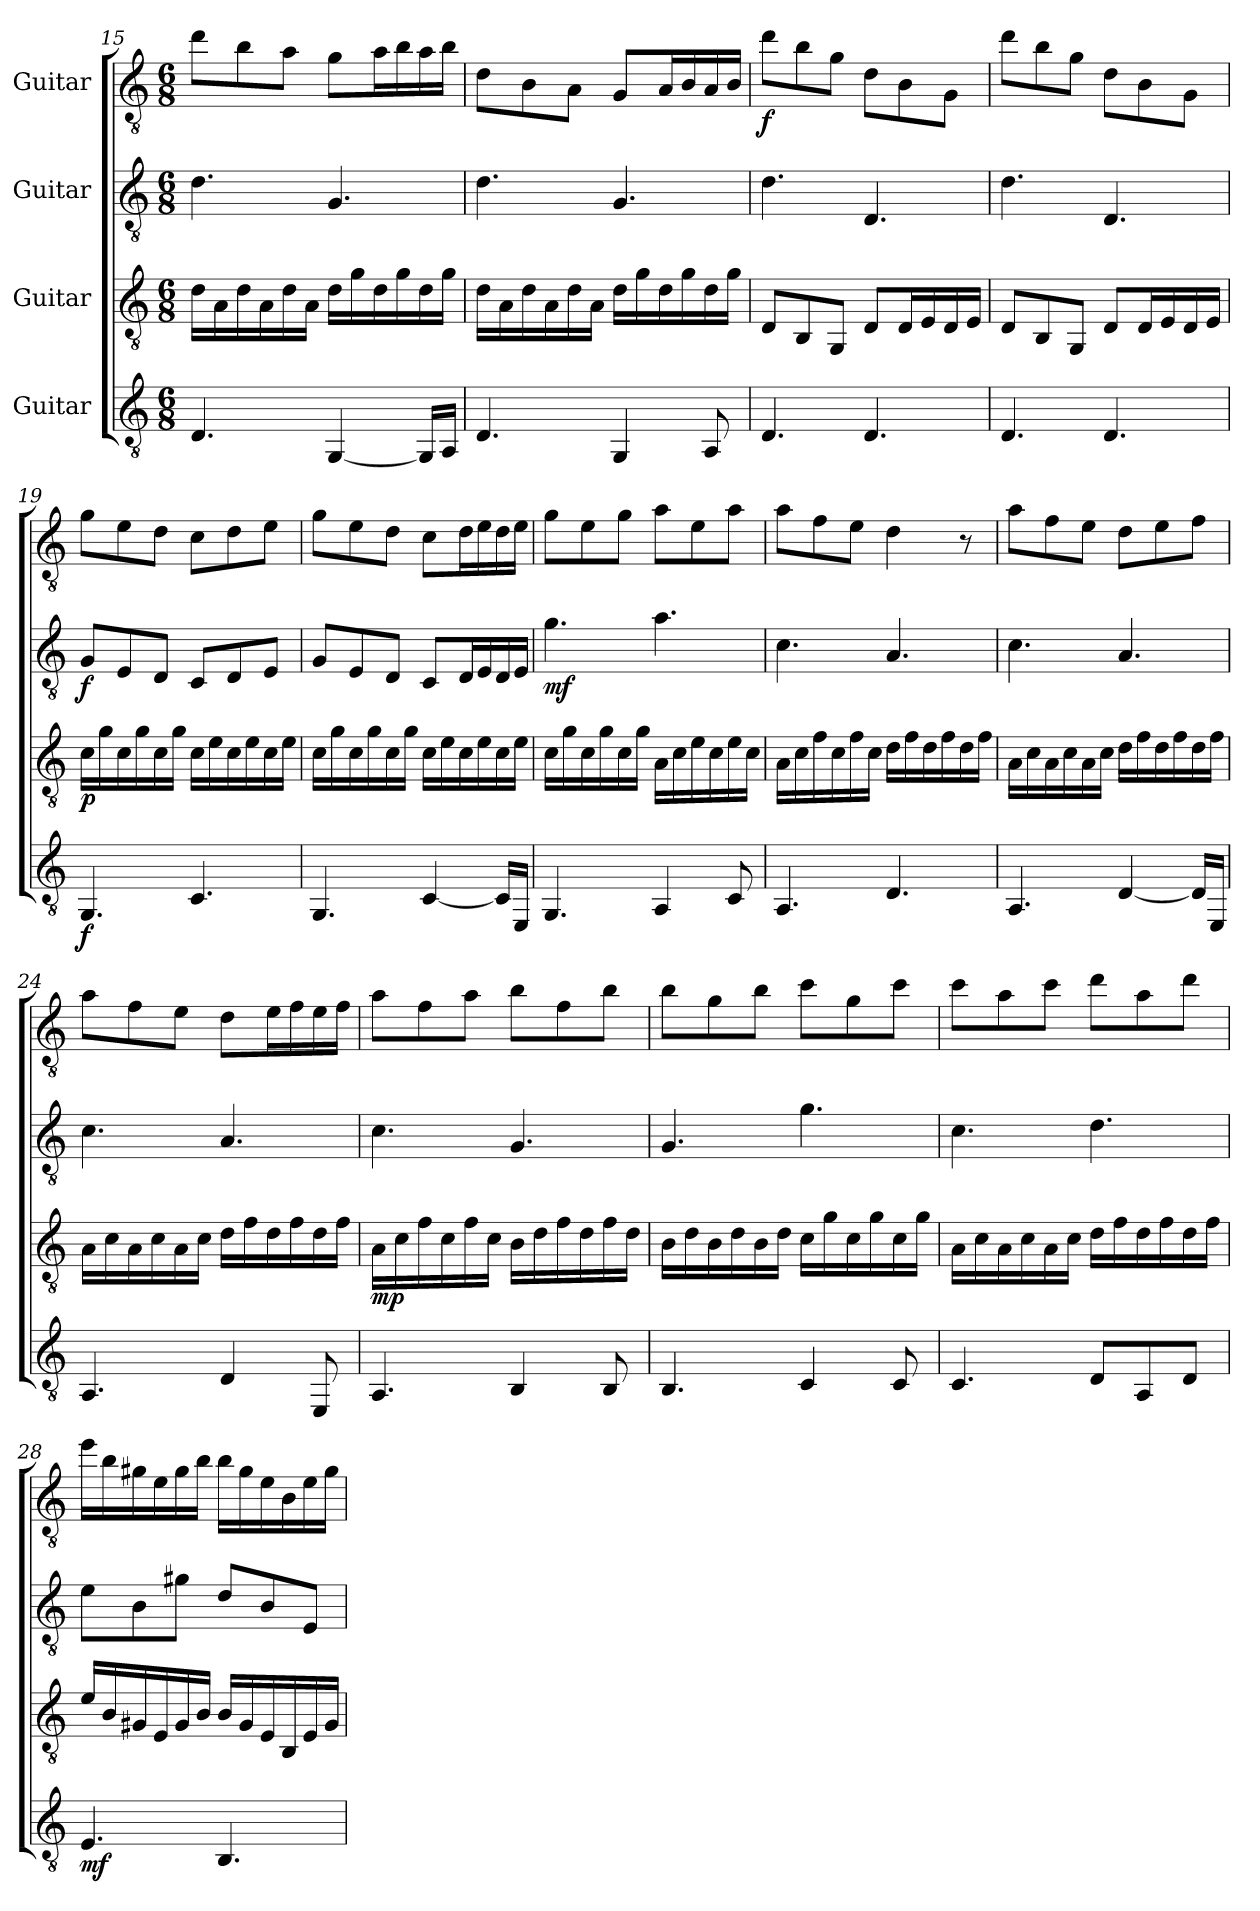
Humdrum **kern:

**kern	**dynam	**kern	**dynam	**kern	**dynam	**kern	**dynam
*part4	*part4	*part3	*part3	*part2	*part2	*part1	*part1
*staff4	*staff4	*staff3	*staff3	*staff2	*staff2	*staff1	*staff1
*I"Guitar	*	*I"Guitar	*	*I"Guitar	*	*I"Guitar	*
*clefGv2	*	*clefGv2	*	*clefGv2	*	*clefGv2	*
*k[]	*	*k[]	*	*k[]	*	*k[]	*
*M6/8	*	*M6/8	*	*M6/8	*	*M6/8	*
=15	=15	=15	=15	=15	=15	=15	=15
4.D/	.	16d\LL	.	4.d\	.	8dd\L	.
.	.	16A\	.	.	.	.	.
.	.	16d\	.	.	.	8b\	.
.	.	16A\	.	.	.	.	.
.	.	16d\	.	.	.	8a\J	.
.	.	16A\JJ	.	.	.	.	.
[4GG/	.	16d\LL	.	4.G/	.	8g\L	.
.	.	16g\	.	.	.	.	.
.	.	16d\	.	.	.	16a\L	.
.	.	16g\	.	.	.	16b\	.
16GG/LL]	.	16d\	.	.	.	16a\	.
16AA/JJ	.	16g\JJ	.	.	.	16b\JJ	.
=16	=16	=16	=16	=16	=16	=16	=16
4.D/	.	16d\LL	.	4.d\	.	8d\L	.
.	.	16A\	.	.	.	.	.
.	.	16d\	.	.	.	8B\	.
.	.	16A\	.	.	.	.	.
.	.	16d\	.	.	.	8A\J	.
.	.	16A\JJ	.	.	.	.	.
4GG/	.	16d\LL	.	4.G/	.	8G/L	.
.	.	16g\	.	.	.	.	.
.	.	16d\	.	.	.	16A/L	.
.	.	16g\	.	.	.	16B/	.
8AA/	.	16d\	.	.	.	16A/	.
.	.	16g\JJ	.	.	.	16B/JJ	.
=17	=17	=17	=17	=17	=17	=17	=17
!	!	!	!	!	!	!	!LO:DY:b
4.D/	.	8D/L	.	4.d\	.	8dd\L	f
.	.	8BB/	.	.	.	8b\	.
.	.	8GG/J	.	.	.	8g\J	.
4.D/	.	8D/L	.	4.D/	.	8d\L	.
.	.	16D/L	.	.	.	8B\	.
.	.	16E/	.	.	.	.	.
.	.	16D/	.	.	.	8G\J	.
.	.	16E/JJ	.	.	.	.	.
=18	=18	=18	=18	=18	=18	=18	=18
4.D/	.	8D/L	.	4.d\	.	8dd\L	.
.	.	8BB/	.	.	.	8b\	.
.	.	8GG/J	.	.	.	8g\J	.
4.D/	.	8D/L	.	4.D/	.	8d\L	.
.	.	16D/L	.	.	.	8B\	.
.	.	16E/	.	.	.	.	.
.	.	16D/	.	.	.	8G\J	.
.	.	16E/JJ	.	.	.	.	.
!!LO:LB:g=z
=19	=19	=19	=19	=19	=19	=19	=19
!	!LO:DY:b	!	!LO:DY:b	!	!LO:DY:b	!	!
4.GG/	f	16c\LL	p	8G/L	f	8g\L	.
.	.	16g\	.	.	.	.	.
.	.	16c\	.	8E/	.	8e\	.
.	.	16g\	.	.	.	.	.
.	.	16c\	.	8D/J	.	8d\J	.
.	.	16g\JJ	.	.	.	.	.
4.C/	.	16c\LL	.	8C/L	.	8c\L	.
.	.	16e\	.	.	.	.	.
.	.	16c\	.	8D/	.	8d\	.
.	.	16e\	.	.	.	.	.
.	.	16c\	.	8E/J	.	8e\J	.
.	.	16e\JJ	.	.	.	.	.
=20	=20	=20	=20	=20	=20	=20	=20
4.GG/	.	16c\LL	.	8G/L	.	8g\L	.
.	.	16g\	.	.	.	.	.
.	.	16c\	.	8E/	.	8e\	.
.	.	16g\	.	.	.	.	.
.	.	16c\	.	8D/J	.	8d\J	.
.	.	16g\JJ	.	.	.	.	.
[4C/	.	16c\LL	.	8C/L	.	8c\L	.
.	.	16e\	.	.	.	.	.
.	.	16c\	.	16D/L	.	16d\L	.
.	.	16e\	.	16E/	.	16e\	.
16C/LL]	.	16c\	.	16D/	.	16d\	.
16EE/JJ	.	16e\JJ	.	16E/JJ	.	16e\JJ	.
=21	=21	=21	=21	=21	=21	=21	=21
!	!	!	!	!	!LO:DY:b	!	!
4.GG/	.	16c\LL	.	4.g\	mf	8g\L	.
.	.	16g\	.	.	.	.	.
.	.	16c\	.	.	.	8e\	.
.	.	16g\	.	.	.	.	.
.	.	16c\	.	.	.	8g\J	.
.	.	16g\JJ	.	.	.	.	.
4AA/	.	16A\LL	.	4.a\	.	8a\L	.
.	.	16c\	.	.	.	.	.
.	.	16e\	.	.	.	8e\	.
.	.	16c\	.	.	.	.	.
8C/	.	16e\	.	.	.	8a\J	.
.	.	16c\JJ	.	.	.	.	.
=22	=22	=22	=22	=22	=22	=22	=22
4.AA/	.	16A\LL	.	4.c\	.	8a\L	.
.	.	16c\	.	.	.	.	.
.	.	16f\	.	.	.	8f\	.
.	.	16c\	.	.	.	.	.
.	.	16f\	.	.	.	8e\J	.
.	.	16c\JJ	.	.	.	.	.
4.D/	.	16d\LL	.	4.A/	.	4d\	.
.	.	16f\	.	.	.	.	.
.	.	16d\	.	.	.	.	.
.	.	16f\	.	.	.	.	.
.	.	16d\	.	.	.	8r	.
.	.	16f\JJ	.	.	.	.	.
=23	=23	=23	=23	=23	=23	=23	=23
4.AA/	.	16A\LL	.	4.c\	.	8a\L	.
.	.	16c\	.	.	.	.	.
.	.	16A\	.	.	.	8f\	.
.	.	16c\	.	.	.	.	.
.	.	16A\	.	.	.	8e\J	.
.	.	16c\JJ	.	.	.	.	.
[4D/	.	16d\LL	.	4.A/	.	8d\L	.
.	.	16f\	.	.	.	.	.
.	.	16d\	.	.	.	8e\	.
.	.	16f\	.	.	.	.	.
16D/LL]	.	16d\	.	.	.	8f\J	.
16EE/JJ	.	16f\JJ	.	.	.	.	.
!!LO:PB:g=z
=24	=24	=24	=24	=24	=24	=24	=24
4.AA/	.	16A\LL	.	4.c\	.	8a\L	.
.	.	16c\	.	.	.	.	.
.	.	16A\	.	.	.	8f\	.
.	.	16c\	.	.	.	.	.
.	.	16A\	.	.	.	8e\J	.
.	.	16c\JJ	.	.	.	.	.
4D/	.	16d\LL	.	4.A/	.	8d\L	.
.	.	16f\	.	.	.	.	.
.	.	16d\	.	.	.	16e\L	.
.	.	16f\	.	.	.	16f\	.
8EE/	.	16d\	.	.	.	16e\	.
.	.	16f\JJ	.	.	.	16f\JJ	.
=25	=25	=25	=25	=25	=25	=25	=25
!	!	!	!LO:DY:b	!	!	!	!
4.AA/	.	16A\LL	mp	4.c\	.	8a\L	.
.	.	16c\	.	.	.	.	.
.	.	16f\	.	.	.	8f\	.
.	.	16c\	.	.	.	.	.
.	.	16f\	.	.	.	8a\J	.
.	.	16c\JJ	.	.	.	.	.
4BB/	.	16B\LL	.	4.G/	.	8b\L	.
.	.	16d\	.	.	.	.	.
.	.	16f\	.	.	.	8f\	.
.	.	16d\	.	.	.	.	.
8BB/	.	16f\	.	.	.	8b\J	.
.	.	16d\JJ	.	.	.	.	.
=26	=26	=26	=26	=26	=26	=26	=26
4.BB/	.	16B\LL	.	4.G/	.	8b\L	.
.	.	16d\	.	.	.	.	.
.	.	16B\	.	.	.	8g\	.
.	.	16d\	.	.	.	.	.
.	.	16B\	.	.	.	8b\J	.
.	.	16d\JJ	.	.	.	.	.
4C/	.	16c\LL	.	4.g\	.	8cc\L	.
.	.	16g\	.	.	.	.	.
.	.	16c\	.	.	.	8g\	.
.	.	16g\	.	.	.	.	.
8C/	.	16c\	.	.	.	8cc\J	.
.	.	16g\JJ	.	.	.	.	.
=27	=27	=27	=27	=27	=27	=27	=27
4.C/	.	16A\LL	.	4.c\	.	8cc\L	.
.	.	16c\	.	.	.	.	.
.	.	16A\	.	.	.	8a\	.
.	.	16c\	.	.	.	.	.
.	.	16A\	.	.	.	8cc\J	.
.	.	16c\JJ	.	.	.	.	.
8D/L	.	16d\LL	.	4.d\	.	8dd\L	.
.	.	16f\	.	.	.	.	.
8AA/	.	16d\	.	.	.	8a\	.
.	.	16f\	.	.	.	.	.
8D/J	.	16d\	.	.	.	8dd\J	.
.	.	16f\JJ	.	.	.	.	.
=28	=28	=28	=28	=28	=28	=28	=28
!	!LO:DY:b	!	!	!	!	!	!
4.E/	mf	16e/LL	.	8e\L	.	16ee\LL	.
.	.	16B/	.	.	.	16b\	.
.	.	16G#X/	.	8B\	.	16g#X\	.
.	.	16E/	.	.	.	16e\	.
.	.	16G#/	.	8g#X\J	.	16g#\	.
.	.	16B/JJ	.	.	.	16b\JJ	.
4.BB/	.	16B/LL	.	8d/L	.	16b\LL	.
.	.	16G#/	.	.	.	16g#\	.
.	.	16E/	.	8B/	.	16e\	.
.	.	16BB/	.	.	.	16B\	.
.	.	16E/	.	8E/J	.	16e\	.
.	.	16G#/JJ	.	.	.	16g#\JJ	.
=	=	=	=	=	=	=	=
*-	*-	*-	*-	*-	*-	*-	*-
